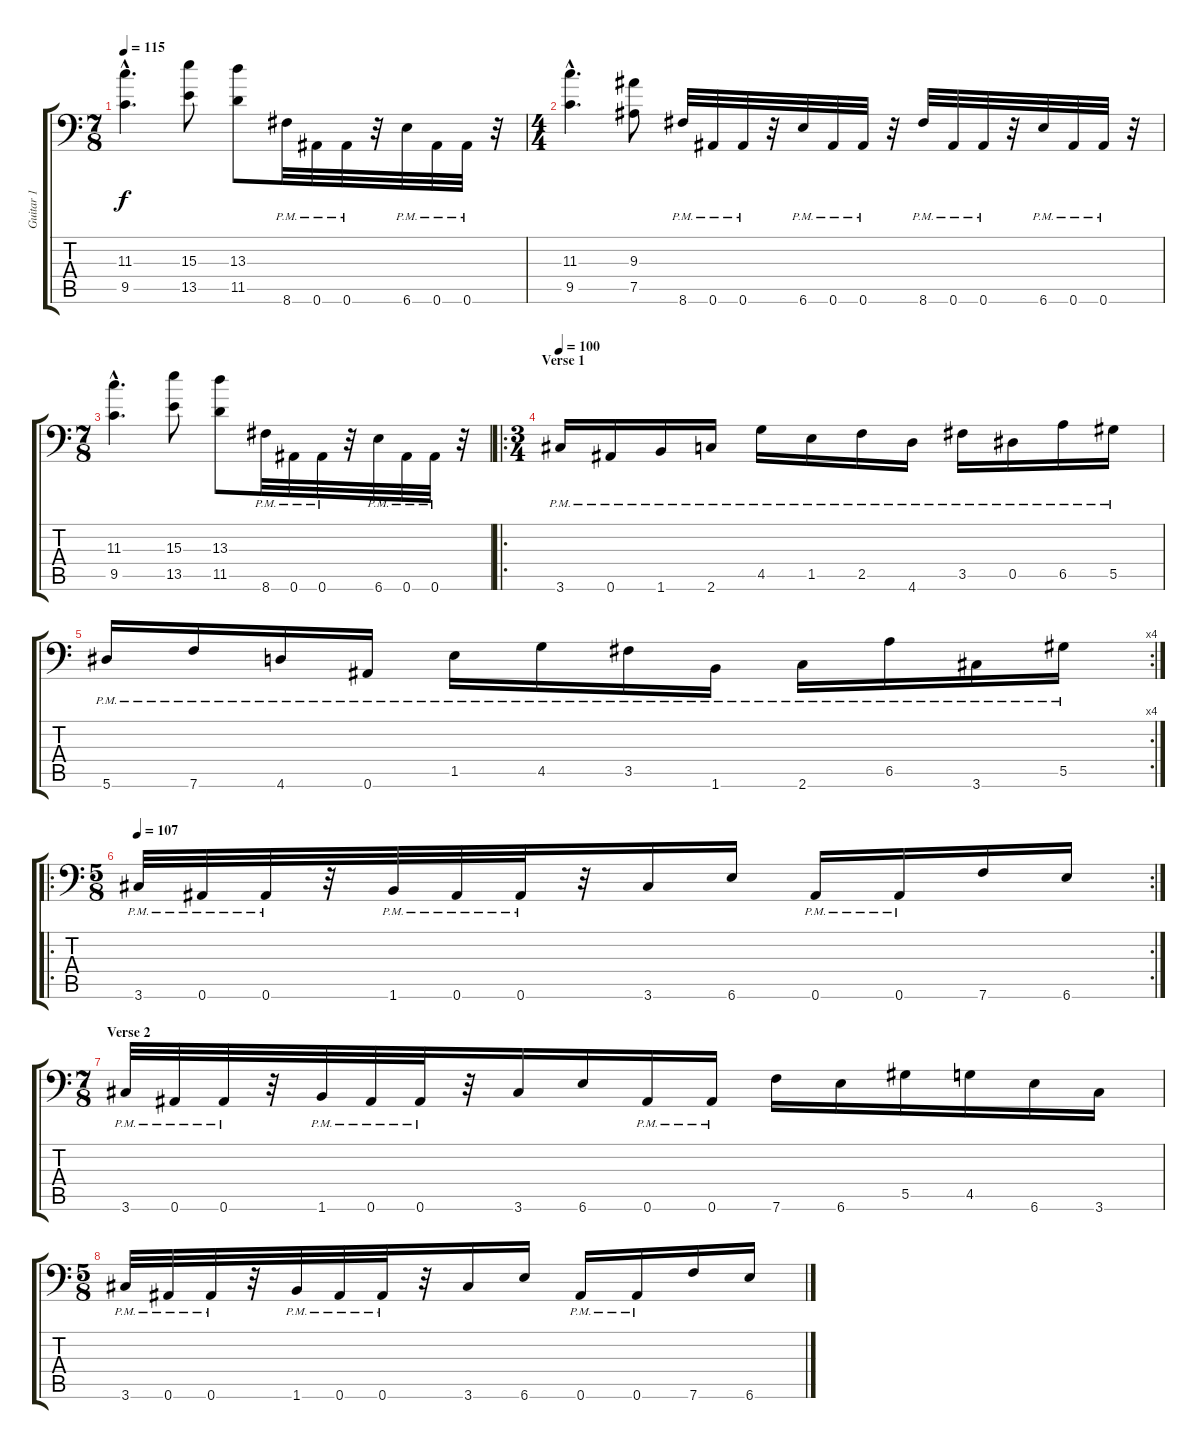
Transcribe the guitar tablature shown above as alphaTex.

\track ("Guitar 1" "Guitar 1") {instrument distortionguitar}
\staff {score tabs}
\tuning (Bb3 F3 Db3 Ab2 Eb2 Bb1) {hide}
\ts (7 8)
\tempo 115
\clef f4
\ks c
(11.3{hac} 9.5{hac}).4{d dy f} (15.3 13.5).8 (13.3 11.5).8 8.6{pm}.32 0.6{pm}.32 0.6{pm}.32 r.32 6.6{pm}.32 0.6{pm}.32 0.6{pm}.32 r.32 |
\ts (4 4)
(11.3{hac} 9.5{hac}).4{d} (9.3 7.5).8 8.6{pm}.32 0.6{pm}.32 0.6{pm}.32 r.32 6.6{pm}.32 0.6{pm}.32 0.6{pm}.32 r.32 8.6{pm}.32 0.6{pm}.32 0.6{pm}.32 r.32 6.6{pm}.32 0.6{pm}.32 0.6{pm}.32 r.32 |
\ts (7 8)
(11.3{hac} 9.5{hac}).4{d} (15.3 13.5).8 (13.3 11.5).8 8.6{pm}.32 0.6{pm}.32 0.6{pm}.32 r.32 6.6{pm}.32 0.6{pm}.32 0.6{pm}.32 r.32 |
\ro
\ts (3 4)
\section ("" "Verse 1")
\tempo 100
3.6{pm}.16 0.6{pm}.16 1.6{pm}.16 2.6{pm}.16 4.5{pm}.16 1.5{pm}.16 2.5{pm}.16 4.6{pm}.16 3.5{pm}.16 0.5{pm}.16 6.5{pm}.16 5.5{pm}.16 |
\rc 4
5.6{pm}.16 7.6{pm}.16 4.6{pm}.16 0.6{pm}.16 1.5{pm}.16 4.5{pm}.16 3.5{pm}.16 1.6{pm}.16 2.6{pm}.16 6.5{pm}.16 3.6{pm}.16 5.5{pm}.16 |
\ro
\rc 2
\ts (5 8)
\tempo 107
3.6{pm}.32 0.6{pm}.32 0.6{pm}.32 r.32 1.6{pm}.32 0.6{pm}.32 0.6{pm}.32 r.32 3.6.16 6.6.16 0.6{pm}.16 0.6{pm}.16 7.6.16 6.6.16 |
\ts (7 8)
\section ("" "Verse 2")
3.6{pm}.32 0.6{pm}.32 0.6{pm}.32 r.32 1.6{pm}.32 0.6{pm}.32 0.6{pm}.32 r.32 3.6.16 6.6.16 0.6{pm}.16 0.6{pm}.16 7.6.16 6.6.16 5.5.16 4.5.16 6.6.16 3.6.16 |
\ts (5 8)
3.6{pm}.32 0.6{pm}.32 0.6{pm}.32 r.32 1.6{pm}.32 0.6{pm}.32 0.6{pm}.32 r.32 3.6.16 6.6.16 0.6{pm}.16 0.6{pm}.16 7.6.16 6.6.16
